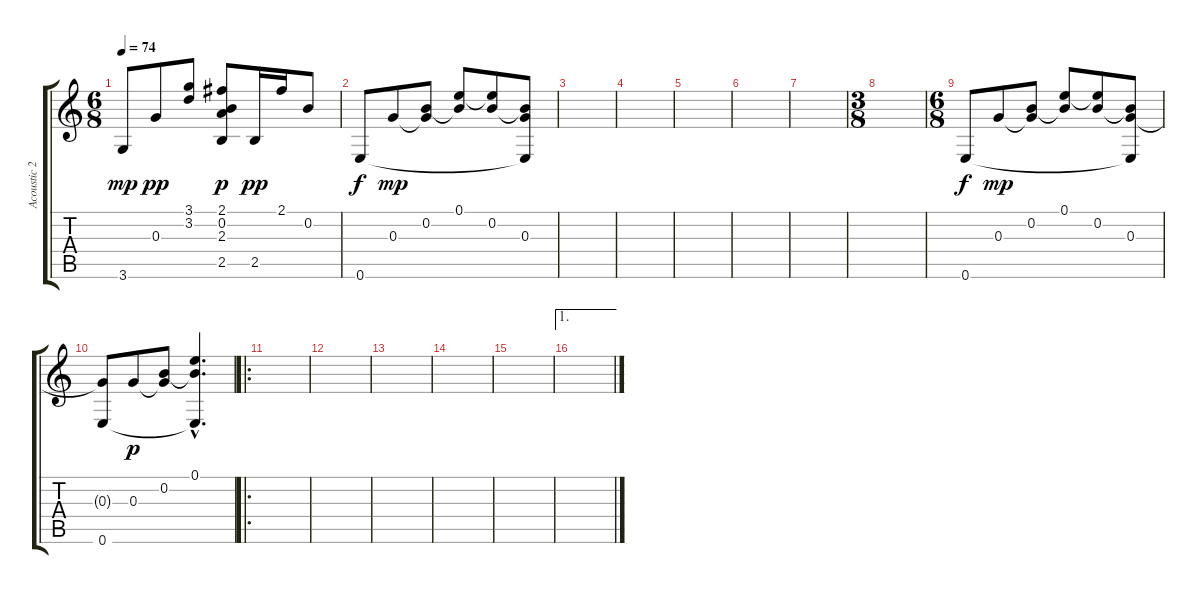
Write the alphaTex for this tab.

\track ("Acoustic 2" "Acoustic 2") {instrument acousticguitarnylon}
\staff {score tabs}
\tuning (E4 B3 G3 D3 A2 E2) {hide}
\ts (6 8)
\tempo 74
\clef g2
\ks c
3.6.8{dy mp} 0.3.8{dy pp} (3.1 3.2).8 (2.1 0.2 2.3 2.5).8{dy p} 2.5.16{dy pp} 2.1.16 0.2.8 |
0.6.8{dy f} 0.3.8{dy mp} (0.2 0.3{t}).8 (0.1 0.2{t}).8 (0.1{t} 0.2).8 (0.2{t} 0.3 0.6{t}).8 |
|
|
|
|
|
\ts (3 8)
|
\ts (6 8)
0.6.8{dy f} 0.3.8{dy mp} (0.2 0.3{t}).8 (0.1 0.2{t}).8 (0.1{t} 0.2).8 (0.2{t} 0.3 0.6{t}).8 |
(0.3{t} 0.6).8 0.3.8{dy p} (0.2 0.3{t}).8 (0.1{hac} 0.2{hac t} 0.6{hac t}).4{d} |
\ro
|
|
|
|
|
\ae 1
